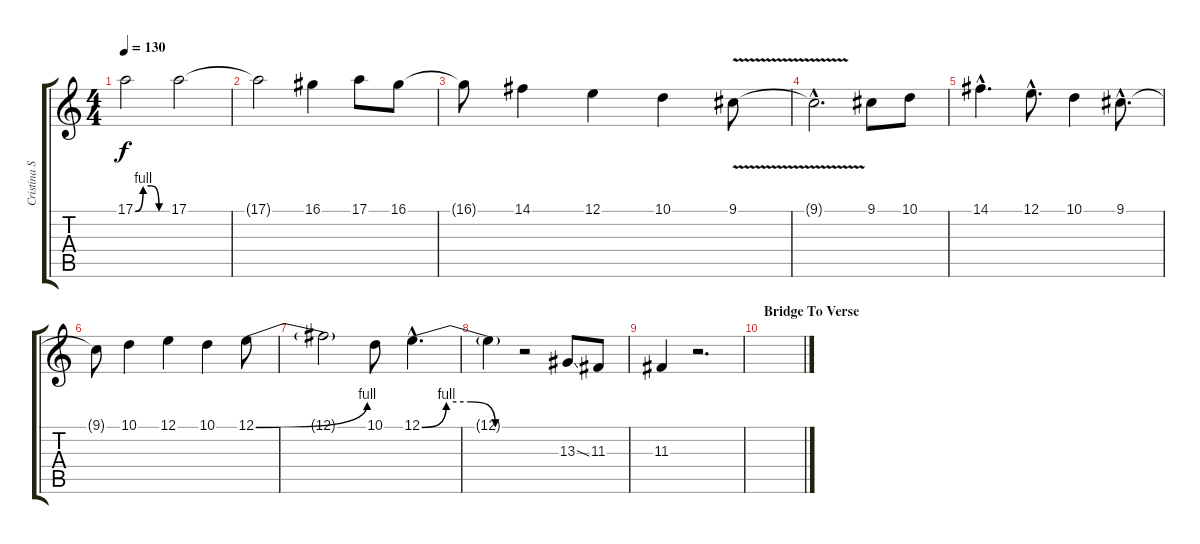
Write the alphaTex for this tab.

\track ("Cristina Scabbia (Female Vocals)" "Cristina S") {instrument synthstrings1}
\staff {score tabs}
\tuning (E4 B3 G3 D3 A2 E2) {hide}
\ts (4 4)
\tempo 130
\clef g2
\ks c
17.1{be (custom 0 0 15 4 30 4 45 0 60 0)}.2{dy f volume 15} 17.1.2 |
17.1{t}.2 16.1.4 17.1.8 16.1.8 |
16.1{t}.8 14.1.4 12.1.4 10.1.4 9.1{v}.8 |
9.1{hac t}.2{d} 9.1.8 10.1.8 |
14.1{hac}.4{d} 12.1{hac}.8{d} 10.1.4 9.1{hac}.8{d} |
9.1{t}.8 10.1.4 12.1.4 10.1.4 12.1{be (bend 0 0 60 4)}.8 |
12.1{t}.2 10.1.8 12.1{be (custom 0 0 15 4 30 4 45 0 60 0) hac}.4{d} |
12.1{t}.4 r.2 13.3{ss}.8 11.3.8 |
11.3.4 r.2{d} |
\section ("" "Bridge To Verse")
